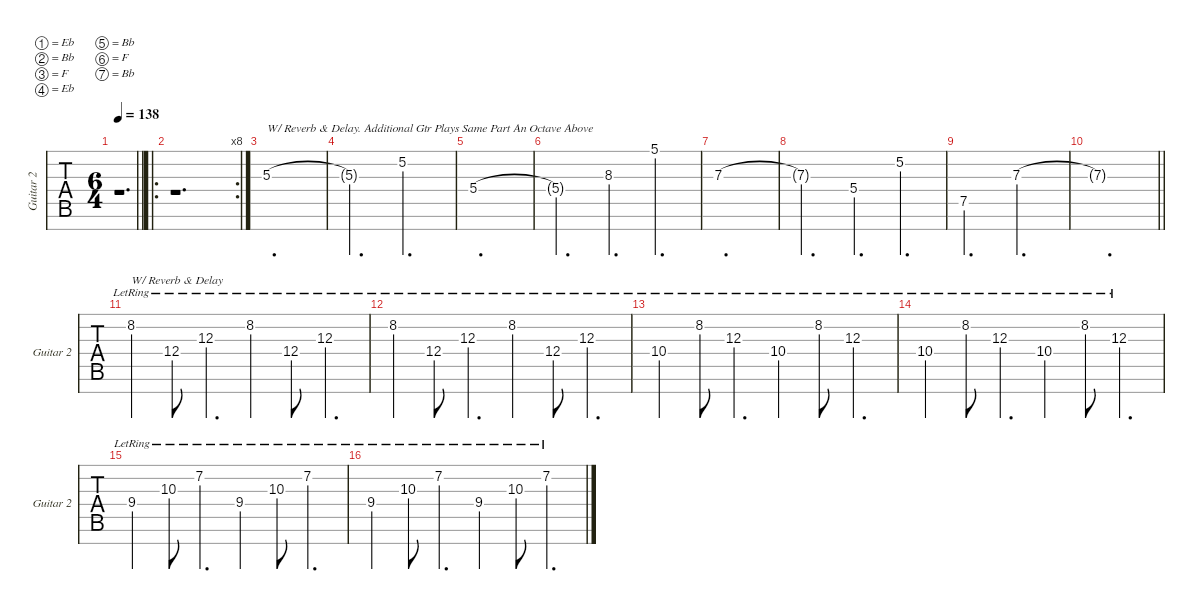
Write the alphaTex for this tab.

\defaultSystemsLayout 4
\hideDynamics
\bracketExtendMode nobrackets
\singleTrackTrackNamePolicy allsystems
\multiTrackTrackNamePolicy allsystems
\firstSystemTrackNameMode fullname
\otherSystemsTrackNameMode fullname
\otherSystemsTrackNameOrientation horizontal
\track ("Guitar 2" "Guitar 2") {instrument overdrivenguitar}
\staff {tabs}
\tuning (Eb4 Bb3 F3 Eb3 Bb2 F2 Bb1)
\ts (6 4)
\beaming (8 2 2 2 2 2 2)
\ac
\tempo 138
\clef g2
\barLineRight lightlight
\ks c
r.1{d dy mf instrument overdrivenguitar} |
\ro
\rc 8
r.1{d} |
5.3.1{d txt "W/ Reverb & Delay. Additional Gtr Plays Same Part An Octave Above"} |
5.3{t}.2{d} 5.2.2{d} |
5.4.1{d} |
5.4{t}.2{d} 8.3.4{d} 5.1.4{d} |
7.3.1{d} |
7.3{t}.2{d} 5.4.4{d} 5.2.4{d} |
7.5.2{d} 7.3.2{d} |
\barLineRight lightlight
7.3{t}.1{d} |
8.2{lr}.4{txt "W/ Reverb & Delay"} 12.4{lr}.8 12.3{lr}.4{d} 8.2{lr}.4 12.4{lr}.8 12.3{lr}.4{d} |
8.2{lr}.4 12.4{lr}.8 12.3{lr}.4{d} 8.2{lr}.4 12.4{lr}.8 12.3{lr}.4{d} |
10.4{lr}.4 8.2{lr}.8 12.3{lr}.4{d} 10.4{lr}.4 8.2{lr}.8 12.3{lr}.4{d} |
10.4{lr}.4 8.2{lr}.8 12.3{lr}.4{d} 10.4{lr}.4 8.2{lr}.8 12.3{lr}.4{d} |
9.4{lr}.4 10.3{lr}.8 7.2{lr}.4{d} 9.4{lr}.4 10.3{lr}.8 7.2{lr}.4{d} |
9.4{lr}.4 10.3{lr}.8 7.2{lr}.4{d} 9.4{lr}.4 10.3{lr}.8 7.2{lr}.4{d}
